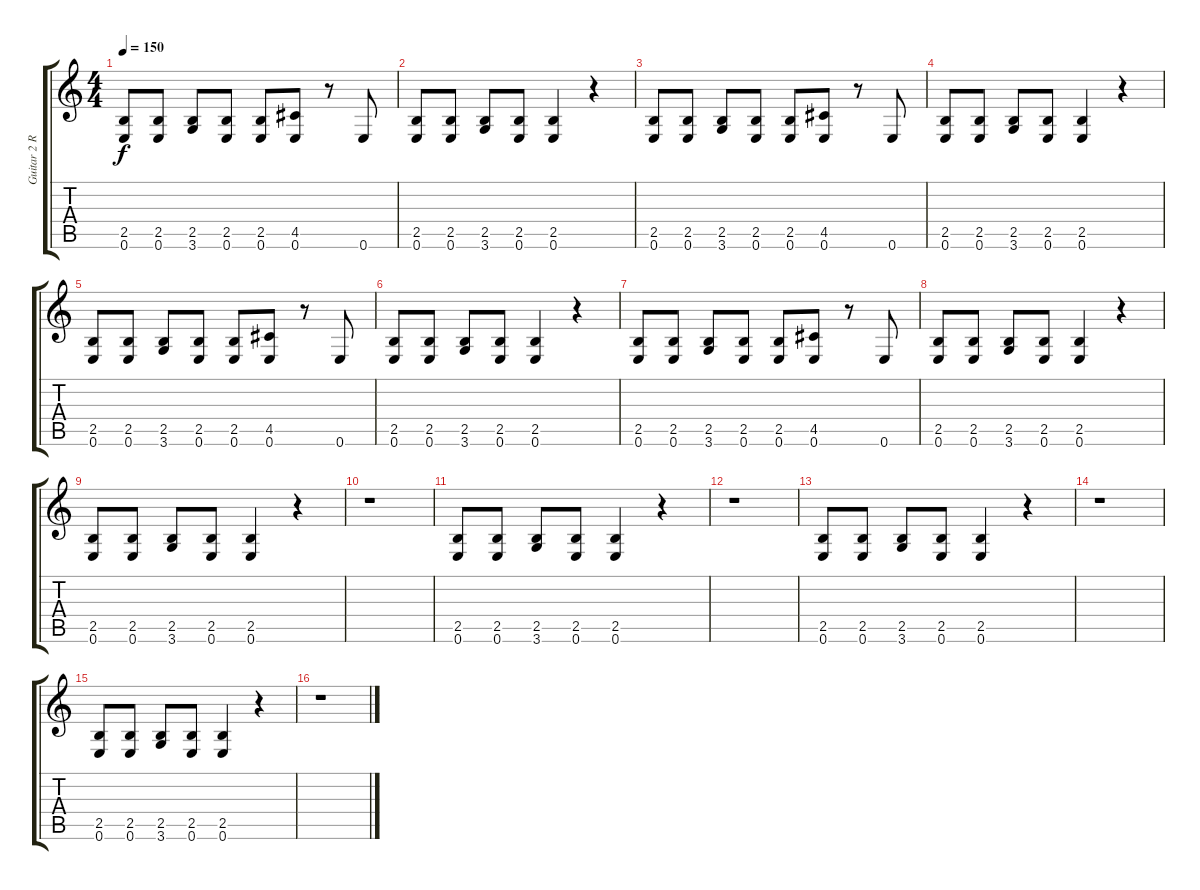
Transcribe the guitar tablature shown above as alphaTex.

\track ("Guitar 2 Rhythm" "Guitar 2 R") {instrument acousticguitarsteel}
\staff {score tabs}
\tuning (E4 B3 G3 D3 A2 E2) {hide}
\ts (4 4)
\tempo 150
\clef g2
\ks c
(2.5 0.6).8{dy f} (2.5 0.6).8 (2.5 3.6).8 (2.5 0.6).8 (2.5 0.6).8 (4.5 0.6).8 r.8 0.6.8 |
(2.5 0.6).8 (2.5 0.6).8 (2.5 3.6).8 (2.5 0.6).8 (2.5 0.6).4 r.4 |
(2.5 0.6).8 (2.5 0.6).8 (2.5 3.6).8 (2.5 0.6).8 (2.5 0.6).8 (4.5 0.6).8 r.8 0.6.8 |
(2.5 0.6).8 (2.5 0.6).8 (2.5 3.6).8 (2.5 0.6).8 (2.5 0.6).4 r.4 |
(2.5 0.6).8 (2.5 0.6).8 (2.5 3.6).8 (2.5 0.6).8 (2.5 0.6).8 (4.5 0.6).8 r.8 0.6.8 |
(2.5 0.6).8 (2.5 0.6).8 (2.5 3.6).8 (2.5 0.6).8 (2.5 0.6).4 r.4 |
(2.5 0.6).8 (2.5 0.6).8 (2.5 3.6).8 (2.5 0.6).8 (2.5 0.6).8 (4.5 0.6).8 r.8 0.6.8 |
(2.5 0.6).8 (2.5 0.6).8 (2.5 3.6).8 (2.5 0.6).8 (2.5 0.6).4 r.4 |
(2.5 0.6).8 (2.5 0.6).8 (2.5 3.6).8 (2.5 0.6).8 (2.5 0.6).4 r.4 |
r.1 |
(2.5 0.6).8 (2.5 0.6).8 (2.5 3.6).8 (2.5 0.6).8 (2.5 0.6).4 r.4 |
r.1 |
(2.5 0.6).8 (2.5 0.6).8 (2.5 3.6).8 (2.5 0.6).8 (2.5 0.6).4 r.4 |
r.1 |
(2.5 0.6).8 (2.5 0.6).8 (2.5 3.6).8 (2.5 0.6).8 (2.5 0.6).4 r.4 |
r.1
